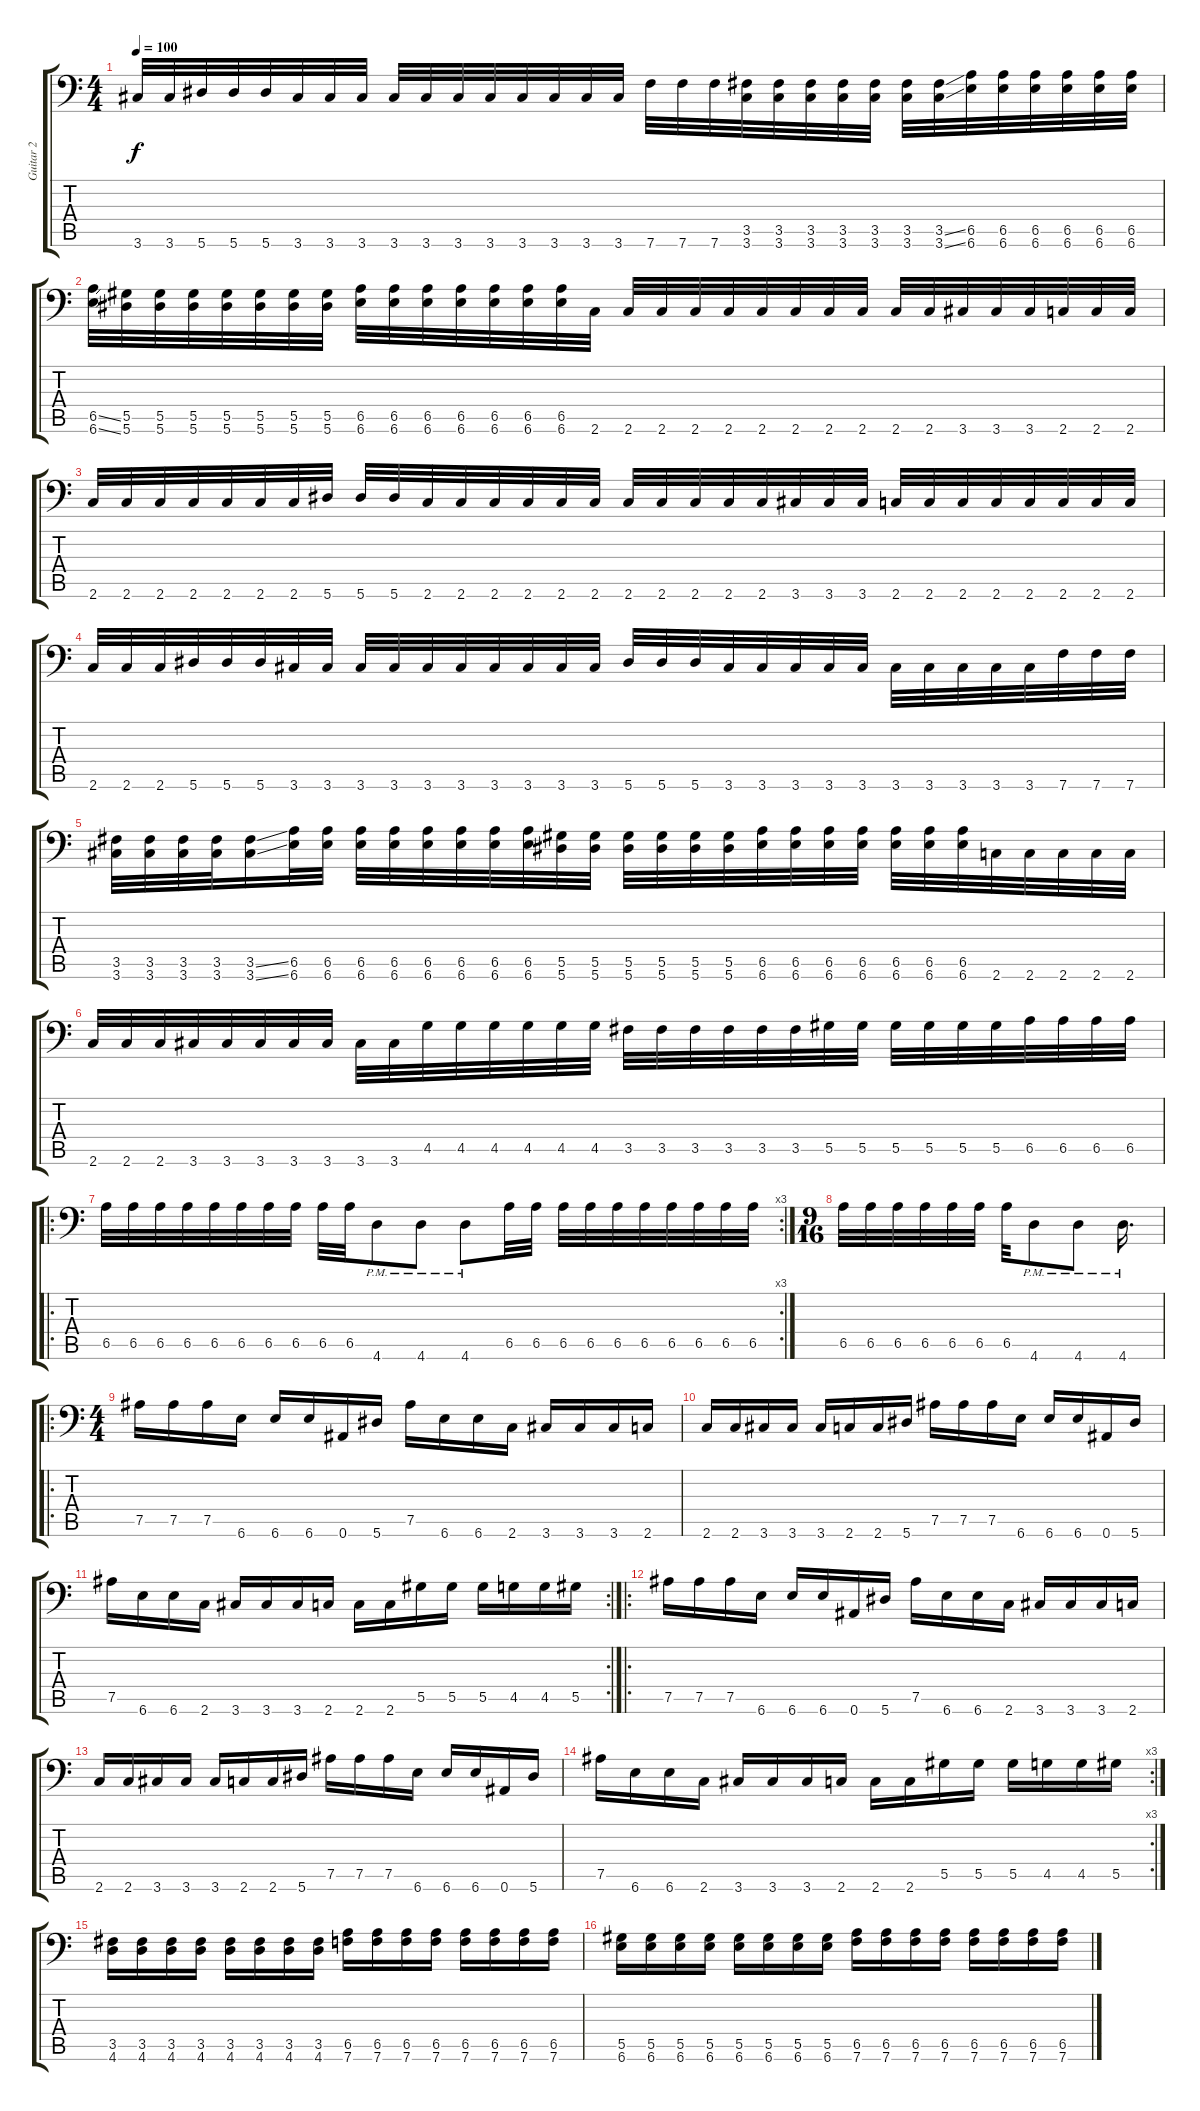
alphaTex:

\track ("Guitar 2" "Guitar 2") {instrument distortionguitar}
\staff {score tabs}
\tuning (Bb3 F3 Db3 Ab2 Eb2 Bb1) {hide}
\ts (4 4)
\tempo 100
\clef f4
\ks c
3.6.32{dy f} 3.6.32 5.6.32 5.6.32 5.6.32 3.6.32 3.6.32 3.6.32 3.6.32 3.6.32 3.6.32 3.6.32 3.6.32 3.6.32 3.6.32 3.6.32 7.6.32 7.6.32 7.6.32 (3.5 3.6).32 (3.5 3.6).32 (3.5 3.6).32 (3.5 3.6).32 (3.5 3.6).32 (3.5 3.6).32 (3.5{ss} 3.6{ss}).32 (6.5 6.6).32 (6.5 6.6).32 (6.5 6.6).32 (6.5 6.6).32 (6.5 6.6).32 (6.5 6.6).32 |
(6.5{ss} 6.6{ss}).32 (5.5 5.6).32 (5.5 5.6).32 (5.5 5.6).32 (5.5 5.6).32 (5.5 5.6).32 (5.5 5.6).32 (5.5 5.6).32 (6.5 6.6).32 (6.5 6.6).32 (6.5 6.6).32 (6.5 6.6).32 (6.5 6.6).32 (6.5 6.6).32 (6.5 6.6).32 2.6.32 2.6.32 2.6.32 2.6.32 2.6.32 2.6.32 2.6.32 2.6.32 2.6.32 2.6.32 2.6.32 3.6.32 3.6.32 3.6.32 2.6.32 2.6.32 2.6.32 |
2.6.32 2.6.32 2.6.32 2.6.32 2.6.32 2.6.32 2.6.32 5.6.32 5.6.32 5.6.32 2.6.32 2.6.32 2.6.32 2.6.32 2.6.32 2.6.32 2.6.32 2.6.32 2.6.32 2.6.32 2.6.32 3.6.32 3.6.32 3.6.32 2.6.32 2.6.32 2.6.32 2.6.32 2.6.32 2.6.32 2.6.32 2.6.32 |
2.6.32 2.6.32 2.6.32 5.6.32 5.6.32 5.6.32 3.6.32 3.6.32 3.6.32 3.6.32 3.6.32 3.6.32 3.6.32 3.6.32 3.6.32 3.6.32 5.6.32 5.6.32 5.6.32 3.6.32 3.6.32 3.6.32 3.6.32 3.6.32 3.6.32 3.6.32 3.6.32 3.6.32 3.6.32 7.6.32 7.6.32 7.6.32 |
(3.5 3.6).32 (3.5 3.6).32 (3.5 3.6).32 (3.5 3.6).32 (3.5{ss} 3.6{ss}).16 (6.5 6.6).32 (6.5 6.6).32 (6.5 6.6).32 (6.5 6.6).32 (6.5 6.6).32 (6.5 6.6).32 (6.5 6.6).32 (6.5 6.6).32 (5.5 5.6).32 (5.5 5.6).32 (5.5 5.6).32 (5.5 5.6).32 (5.5 5.6).32 (5.5 5.6).32 (6.5 6.6).32 (6.5 6.6).32 (6.5 6.6).32 (6.5 6.6).32 (6.5 6.6).32 (6.5 6.6).32 (6.5 6.6).32 2.6.32 2.6.32 2.6.32 2.6.32 2.6.32 |
2.6.32 2.6.32 2.6.32 3.6.32 3.6.32 3.6.32 3.6.32 3.6.32 3.6.32 3.6.32 4.5.32 4.5.32 4.5.32 4.5.32 4.5.32 4.5.32 3.5.32 3.5.32 3.5.32 3.5.32 3.5.32 3.5.32 5.5.32 5.5.32 5.5.32 5.5.32 5.5.32 5.5.32 6.5.32 6.5.32 6.5.32 6.5.32 |
\ro
\rc 3
6.5.32 6.5.32 6.5.32 6.5.32 6.5.32 6.5.32 6.5.32 6.5.32 6.5.32 6.5.32 4.6{pm}.8 4.6{pm}.8 4.6{pm}.8 6.5.32 6.5.32 6.5.32 6.5.32 6.5.32 6.5.32 6.5.32 6.5.32 6.5.32 6.5.32 |
\ts (9 16)
6.5.32 6.5.32 6.5.32 6.5.32 6.5.32 6.5.32 6.5.32 4.6{pm}.8 4.6{pm}.8 4.6{pm}.16{d} |
\ro
\ts (4 4)
7.5.16 7.5.16 7.5.16 6.6.16 6.6.16 6.6.16 0.6.16 5.6.16 7.5.16 6.6.16 6.6.16 2.6.16 3.6.16 3.6.16 3.6.16 2.6.16 |
2.6.16 2.6.16 3.6.16 3.6.16 3.6.16 2.6.16 2.6.16 5.6.16 7.5.16 7.5.16 7.5.16 6.6.16 6.6.16 6.6.16 0.6.16 5.6.16 |
\rc 2
7.5.16 6.6.16 6.6.16 2.6.16 3.6.16 3.6.16 3.6.16 2.6.16 2.6.16 2.6.16 5.5.16 5.5.16 5.5.16 4.5.16 4.5.16 5.5.16 |
\ro
7.5.16 7.5.16 7.5.16 6.6.16 6.6.16 6.6.16 0.6.16 5.6.16 7.5.16 6.6.16 6.6.16 2.6.16 3.6.16 3.6.16 3.6.16 2.6.16 |
2.6.16 2.6.16 3.6.16 3.6.16 3.6.16 2.6.16 2.6.16 5.6.16 7.5.16 7.5.16 7.5.16 6.6.16 6.6.16 6.6.16 0.6.16 5.6.16 |
\rc 3
7.5.16 6.6.16 6.6.16 2.6.16 3.6.16 3.6.16 3.6.16 2.6.16 2.6.16 2.6.16 5.5.16 5.5.16 5.5.16 4.5.16 4.5.16 5.5.16 |
(3.5 4.6).16 (3.5 4.6).16 (3.5 4.6).16 (3.5 4.6).16 (3.5 4.6).16 (3.5 4.6).16 (3.5 4.6).16 (3.5 4.6).16 (6.5 7.6).16 (6.5 7.6).16 (6.5 7.6).16 (6.5 7.6).16 (6.5 7.6).16 (6.5 7.6).16 (6.5 7.6).16 (6.5 7.6).16 |
(5.5 6.6).16 (5.5 6.6).16 (5.5 6.6).16 (5.5 6.6).16 (5.5 6.6).16 (5.5 6.6).16 (5.5 6.6).16 (5.5 6.6).16 (6.5 7.6).16 (6.5 7.6).16 (6.5 7.6).16 (6.5 7.6).16 (6.5 7.6).16 (6.5 7.6).16 (6.5 7.6).16 (6.5 7.6).16
